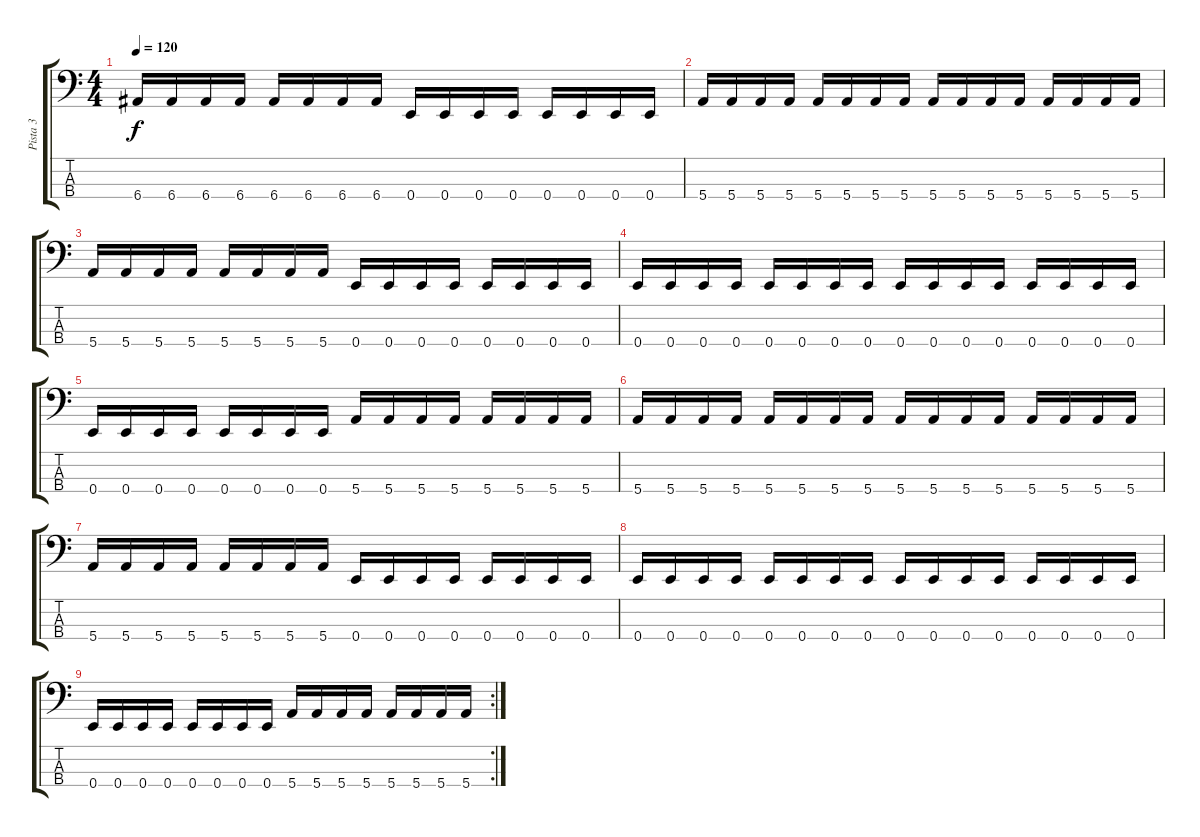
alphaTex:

\track ("Pista 3" "Pista 3") {instrument electricbasspick}
\staff {score tabs}
\tuning (G2 D2 A1 E1) {hide}
\ts (4 4)
\tempo 120
\clef f4
\ks c
6.4.16{dy f} 6.4.16 6.4.16 6.4.16 6.4.16 6.4.16 6.4.16 6.4.16 0.4.16 0.4.16 0.4.16 0.4.16 0.4.16 0.4.16 0.4.16 0.4.16 |
5.4.16 5.4.16 5.4.16 5.4.16 5.4.16 5.4.16 5.4.16 5.4.16 5.4.16 5.4.16 5.4.16 5.4.16 5.4.16 5.4.16 5.4.16 5.4.16 |
5.4.16 5.4.16 5.4.16 5.4.16 5.4.16 5.4.16 5.4.16 5.4.16 0.4.16 0.4.16 0.4.16 0.4.16 0.4.16 0.4.16 0.4.16 0.4.16 |
0.4.16 0.4.16 0.4.16 0.4.16 0.4.16 0.4.16 0.4.16 0.4.16 0.4.16 0.4.16 0.4.16 0.4.16 0.4.16 0.4.16 0.4.16 0.4.16 |
0.4.16 0.4.16 0.4.16 0.4.16 0.4.16 0.4.16 0.4.16 0.4.16 5.4.16 5.4.16 5.4.16 5.4.16 5.4.16 5.4.16 5.4.16 5.4.16 |
5.4.16 5.4.16 5.4.16 5.4.16 5.4.16 5.4.16 5.4.16 5.4.16 5.4.16 5.4.16 5.4.16 5.4.16 5.4.16 5.4.16 5.4.16 5.4.16 |
5.4.16 5.4.16 5.4.16 5.4.16 5.4.16 5.4.16 5.4.16 5.4.16 0.4.16 0.4.16 0.4.16 0.4.16 0.4.16 0.4.16 0.4.16 0.4.16 |
0.4.16 0.4.16 0.4.16 0.4.16 0.4.16 0.4.16 0.4.16 0.4.16 0.4.16 0.4.16 0.4.16 0.4.16 0.4.16 0.4.16 0.4.16 0.4.16 |
\rc 2
0.4.16 0.4.16 0.4.16 0.4.16 0.4.16 0.4.16 0.4.16 0.4.16 5.4.16 5.4.16 5.4.16 5.4.16 5.4.16 5.4.16 5.4.16 5.4.16
